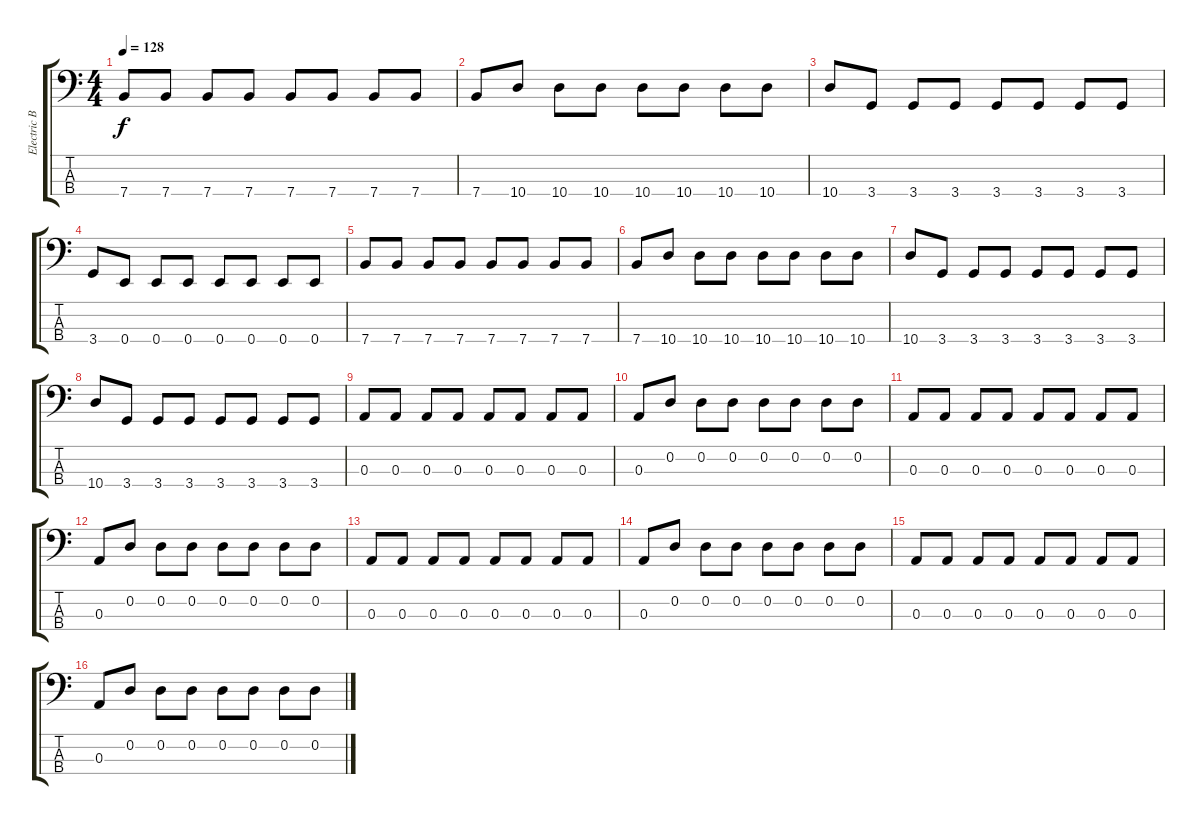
\track ("Electric Bass" "Electric B") {instrument electricbassfinger}
\staff {score tabs}
\tuning (G2 D2 A1 E1) {hide}
\ts (4 4)
\tempo 128
\clef f4
\ks c
7.4.8{dy f} 7.4.8 7.4.8 7.4.8 7.4.8 7.4.8 7.4.8 7.4.8 |
7.4.8 10.4.8 10.4.8 10.4.8 10.4.8 10.4.8 10.4.8 10.4.8 |
10.4.8 3.4.8 3.4.8 3.4.8 3.4.8 3.4.8 3.4.8 3.4.8 |
3.4.8 0.4.8 0.4.8 0.4.8 0.4.8 0.4.8 0.4.8 0.4.8 |
7.4.8 7.4.8 7.4.8 7.4.8 7.4.8 7.4.8 7.4.8 7.4.8 |
7.4.8 10.4.8 10.4.8 10.4.8 10.4.8 10.4.8 10.4.8 10.4.8 |
10.4.8 3.4.8 3.4.8 3.4.8 3.4.8 3.4.8 3.4.8 3.4.8 |
10.4.8 3.4.8 3.4.8 3.4.8 3.4.8 3.4.8 3.4.8 3.4.8 |
0.3.8 0.3.8 0.3.8 0.3.8 0.3.8 0.3.8 0.3.8 0.3.8 |
0.3.8 0.2.8 0.2.8 0.2.8 0.2.8 0.2.8 0.2.8 0.2.8 |
0.3.8 0.3.8 0.3.8 0.3.8 0.3.8 0.3.8 0.3.8 0.3.8 |
0.3.8 0.2.8 0.2.8 0.2.8 0.2.8 0.2.8 0.2.8 0.2.8 |
0.3.8 0.3.8 0.3.8 0.3.8 0.3.8 0.3.8 0.3.8 0.3.8 |
0.3.8 0.2.8 0.2.8 0.2.8 0.2.8 0.2.8 0.2.8 0.2.8 |
0.3.8 0.3.8 0.3.8 0.3.8 0.3.8 0.3.8 0.3.8 0.3.8 |
0.3.8 0.2.8 0.2.8 0.2.8 0.2.8 0.2.8 0.2.8 0.2.8
